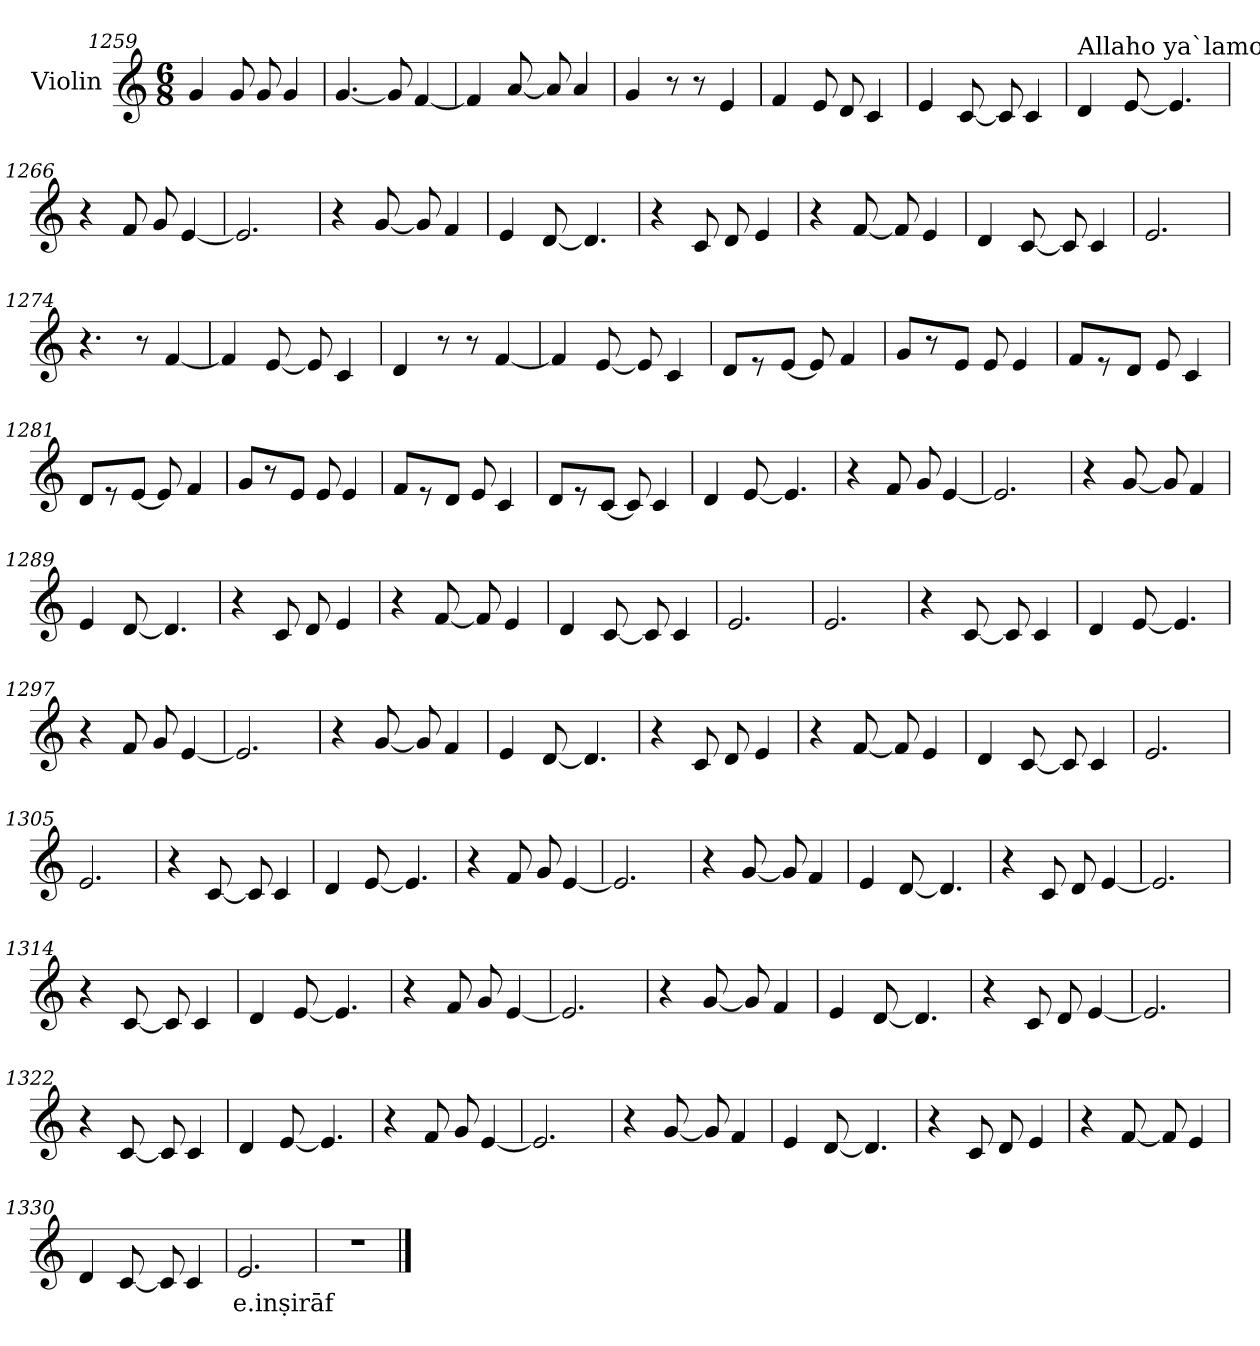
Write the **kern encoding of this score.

**kern	**text
*part1	*part1
*staff1	*staff1
*I"Violin	*
!!LO:LB:g=z
*clefG2	*
*k[]	*
*M6/8	*
=1259	=1259
4g/	.
8g/	.
8g/	.
4g/	.
=1260	=1260
[4.g/	.
8g/]	.
[4f/	.
=1261	=1261
4f/]	.
[8a/	.
8a/]	.
4a/	.
=1262	=1262
4g/	.
8r	.
8r	.
4e/	.
=1263	=1263
4f/	.
8e/	.
8d/	.
4c/	.
=1264	=1264
*MM180	*
4e/	.
[8c/	.
8c/]	.
4c/	.
!!LO:LB:g=z
=1265	=1265
!LO:TX:a:t=Allaho ya`lamo	!
4d/	.
[8e/	.
4.e/]	.
=1266	=1266
4r	.
8f/	.
8g/	.
[4e/	.
=1267	=1267
2.e/]	.
=1268	=1268
4r	.
[8g/	.
8g/]	.
4f/	.
=1269	=1269
4e/	.
[8d/	.
4.d/]	.
=1270	=1270
4r	.
8c/	.
8d/	.
4e/	.
!!LO:LB:g=z
=1271	=1271
4r	.
[8f/	.
8f/]	.
4e/	.
=1272	=1272
4d/	.
[8c/	.
8c/]	.
4c/	.
=1273	=1273
2.e/	.
=1274	=1274
4.r	.
8r	.
[4f/	.
=1275	=1275
4f/]	.
[8e/	.
8e/]	.
4c/	.
=1276	=1276
4d/	.
8r	.
8r	.
[4f/	.
!!LO:LB:g=z
=1277	=1277
4f/]	.
[8e/	.
8e/]	.
4c/	.
=1278	=1278
8d/L	.
8r	.
[8e/J	.
8e/]	.
4f/	.
=1279	=1279
8g/L	.
8r	.
8e/J	.
8e/	.
4e/	.
=1280	=1280
8f/L	.
8r	.
8d/J	.
8e/	.
4c/	.
=1281	=1281
8d/L	.
8r	.
[8e/J	.
8e/]	.
4f/	.
=1282	=1282
8g/L	.
8r	.
8e/J	.
8e/	.
4e/	.
!!LO:PB:g=z
=1283	=1283
8f/L	.
8r	.
8d/J	.
8e/	.
4c/	.
=1284	=1284
8d/L	.
8r	.
[8c/J	.
8c/]	.
4c/	.
=1285	=1285
4d/	.
[8e/	.
4.e/]	.
=1286	=1286
4r	.
8f/	.
8g/	.
[4e/	.
=1287	=1287
2.e/]	.
=1288	=1288
4r	.
[8g/	.
8g/]	.
4f/	.
!!LO:LB:g=z
=1289	=1289
4e/	.
[8d/	.
4.d/]	.
=1290	=1290
4r	.
8c/	.
8d/	.
4e/	.
=1291	=1291
4r	.
[8f/	.
8f/]	.
4e/	.
=1292	=1292
4d/	.
[8c/	.
8c/]	.
4c/	.
=1293	=1293
2.e/	.
=1294	=1294
2.e/	.
=1295	=1295
4r	.
[8c/	.
8c/]	.
4c/	.
!!LO:LB:g=z
=1296	=1296
4d/	.
[8e/	.
4.e/]	.
=1297	=1297
4r	.
8f/	.
8g/	.
[4e/	.
=1298	=1298
2.e/]	.
=1299	=1299
4r	.
[8g/	.
8g/]	.
4f/	.
=1300	=1300
4e/	.
[8d/	.
4.d/]	.
=1301	=1301
4r	.
8c/	.
8d/	.
4e/	.
!!LO:LB:g=z
=1302	=1302
4r	.
[8f/	.
8f/]	.
4e/	.
=1303	=1303
4d/	.
[8c/	.
8c/]	.
4c/	.
=1304	=1304
2.e/	.
=1305	=1305
2.e/	.
=1306	=1306
4r	.
[8c/	.
8c/]	.
4c/	.
=1307	=1307
4d/	.
[8e/	.
4.e/]	.
=1308	=1308
4r	.
8f/	.
8g/	.
[4e/	.
!!LO:LB:g=z
=1309	=1309
2.e/]	.
=1310	=1310
4r	.
[8g/	.
8g/]	.
4f/	.
=1311	=1311
4e/	.
[8d/	.
4.d/]	.
=1312	=1312
4r	.
8c/	.
8d/	.
[4e/	.
=1313	=1313
2.e/]	.
=1314	=1314
4r	.
[8c/	.
8c/]	.
4c/	.
=1315	=1315
4d/	.
[8e/	.
4.e/]	.
!!LO:LB:g=z
=1316	=1316
4r	.
8f/	.
8g/	.
[4e/	.
=1317	=1317
2.e/]	.
=1318	=1318
4r	.
[8g/	.
8g/]	.
4f/	.
=1319	=1319
4e/	.
[8d/	.
4.d/]	.
=1320	=1320
4r	.
8c/	.
8d/	.
[4e/	.
=1321	=1321
2.e/]	.
=1322	=1322
4r	.
[8c/	.
8c/]	.
4c/	.
!!LO:LB:g=z
=1323	=1323
4d/	.
[8e/	.
4.e/]	.
=1324	=1324
4r	.
8f/	.
8g/	.
[4e/	.
=1325	=1325
2.e/]	.
=1326	=1326
4r	.
[8g/	.
8g/]	.
4f/	.
=1327	=1327
4e/	.
[8d/	.
4.d/]	.
=1328	=1328
4r	.
8c/	.
8d/	.
4e/	.
!!LO:LB:g=z
=1329	=1329
4r	.
[8f/	.
8f/]	.
4e/	.
=1330	=1330
4d/	.
[8c/	.
8c/]	.
4c/	.
=1331	=1331
!	!LO:LY:b
2.e/	e.inṣirāf
=1332	=1332
2.r	.
==	==
*-	*-
